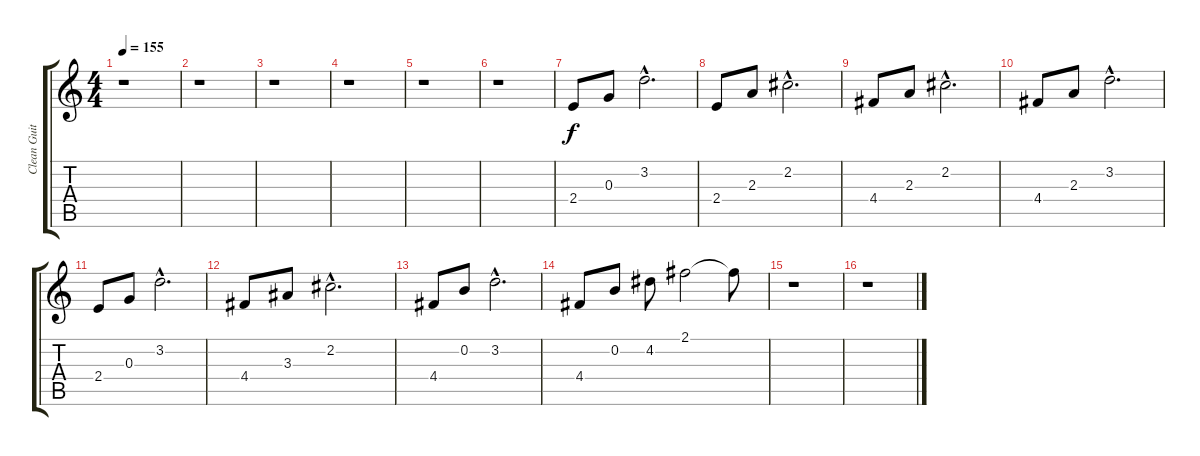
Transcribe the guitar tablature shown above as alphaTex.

\track ("Clean Guitar" "Clean Guit") {instrument electricguitarclean}
\staff {score tabs}
\tuning (E4 B3 G3 D3 A2 E2) {hide}
\ts (4 4)
\tempo 155
\clef g2
\ks c
r.1{dy f} |
r.1 |
r.1 |
r.1 |
r.1 |
r.1 |
2.4.8 0.3.8 3.2{hac}.2{d} |
2.4.8 2.3.8 2.2{hac}.2{d} |
4.4.8 2.3.8 2.2{hac}.2{d} |
4.4.8 2.3.8 3.2{hac}.2{d} |
2.4.8 0.3.8 3.2{hac}.2{d} |
4.4.8 3.3.8 2.2{hac}.2{d} |
4.4.8 0.2.8 3.2{hac}.2{d} |
4.4.8 0.2.8 4.2.8 2.1.2 2.1{t}.8 |
r.1 |
r.1
